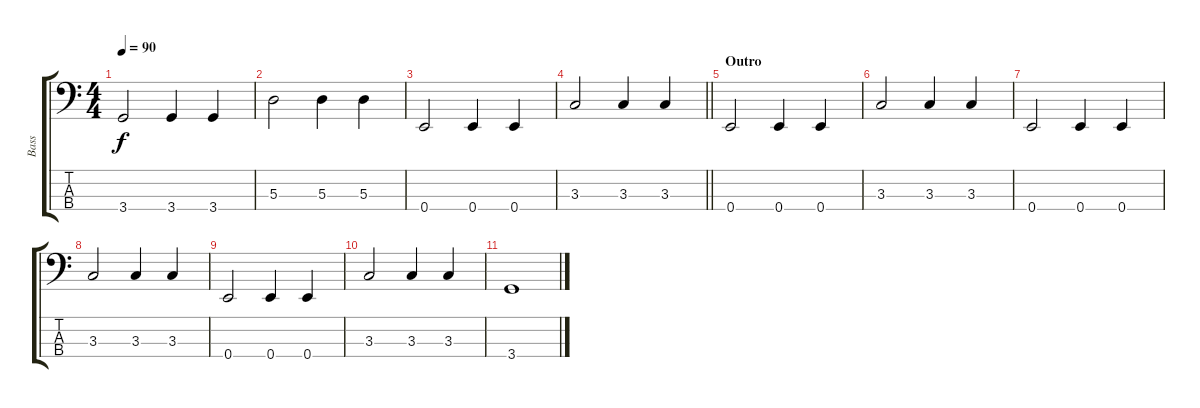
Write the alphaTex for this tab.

\track ("Bass" "Bass") {instrument electricbassfinger}
\staff {score tabs}
\tuning (G2 D2 A1 E1) {hide}
\ts (4 4)
\tempo 90
\clef f4
\ks c
3.4.2{dy f} 3.4.4 3.4.4 |
5.3.2 5.3.4 5.3.4 |
0.4.2 0.4.4 0.4.4 |
\barLineRight lightlight
3.3.2 3.3.4 3.3.4 |
\section ("" "Outro")
0.4.2 0.4.4 0.4.4 |
3.3.2 3.3.4 3.3.4 |
0.4.2 0.4.4 0.4.4 |
3.3.2 3.3.4 3.3.4 |
0.4.2 0.4.4 0.4.4 |
3.3.2 3.3.4 3.3.4 |
3.4.1
